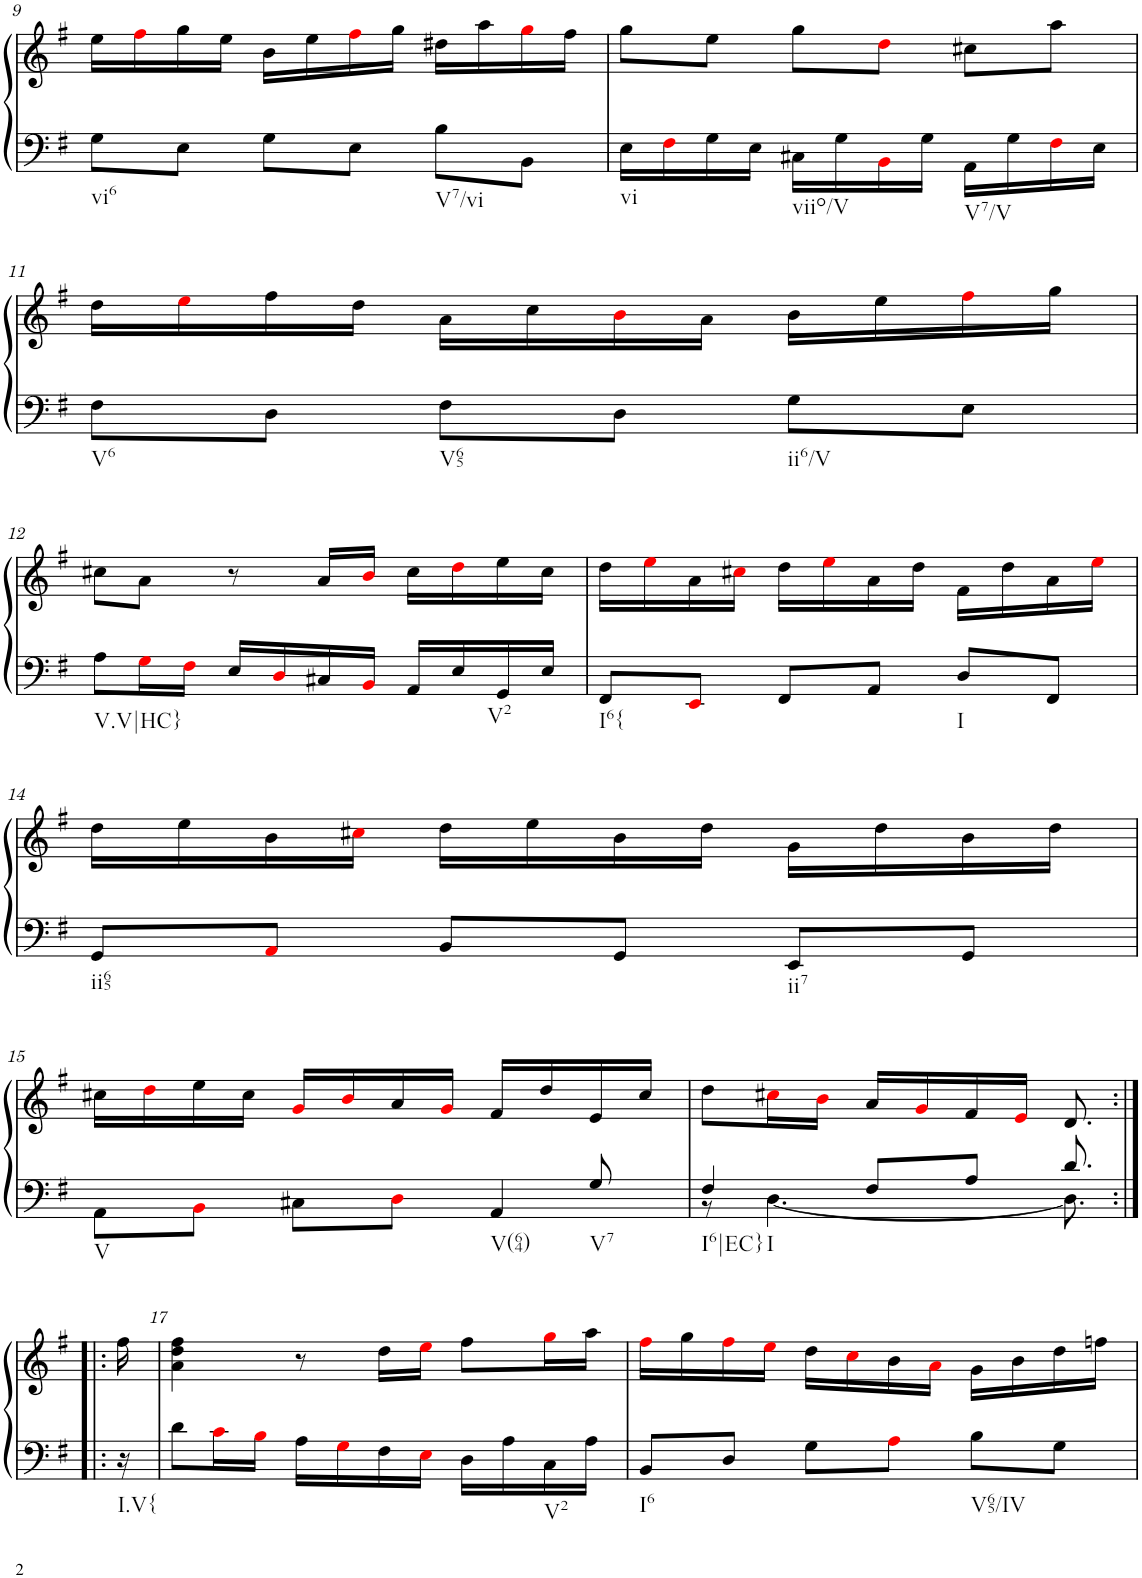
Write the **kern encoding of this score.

**kern	**kern
*part1	*part1
*staff2	*staff1
*I"Klavier linke Hand	*
!!LO:PB:g=z
*clefF4	*clefG2
*k[f#]	*k[f#]
*M3/4	*M3/4
=9	=9
!LO:TX:b:t=vi6	!
8G\L	16ee\LL
.	16ff#i\
8E\J	16gg\
.	16ee\JJ
8G\L	16b\LL
.	16ee\
8E\J	16ff#i\
.	16gg\JJ
!LO:TX:b:t=V7/vi	!
8B\L	16dd#X\LL
.	16aa\
8BB\J	16ggi\
.	16ff#\JJ
=10	=10
!LO:TX:b:t=vi	!
16E\LL	8gg\L
16F#i\	.
16G\	8ee\J
16E\JJ	.
!LO:TX:b:t=viio/V	!
16C#X\LL	8gg\L
16G\	.
16BBi\	8ddi\J
16G\JJ	.
!LO:TX:b:t=V7/V	!
16AA\LL	8cc#X\L
16G\	.
16F#i\	8aa\J
16E\JJ	.
!!LO:LB:g=z
=11	=11
!LO:TX:b:t=V6	!
8F#\L	16dd\LL
.	16eei\
8D\J	16ff#\
.	16dd\JJ
!LO:TX:b:t=V65	!
8F#\L	16a\LL
.	16cc\
8D\J	16bi\
.	16a\JJ
!LO:TX:b:t=ii6/V	!
8G\L	16b\LL
.	16ee\
8E\J	16ff#i\
.	16gg\JJ
!!LO:LB:g=z
=12	=12
!LO:TX:b:t=V.V|HC}	!
8A\L	8cc#X\L
16Gi\L	8a\J
16F#i\JJ	.
16E/LL	8r
16Di/	.
16C#X/	16a/LL
16BBi/JJ	16bi/JJ
16AA/LL	16cc#\LL
16E/	16ddi\
!LO:TX:b:t=V2	!
16GG/	16ee\
16E/JJ	16cc#\JJ
=13	=13
!LO:TX:b:t=I6{	!
8FF#/L	16dd\LL
.	16eei\
8EEi/J	16a\
.	16cc#Xi\JJ
8FF#/L	16dd\LL
.	16eei\
8AA/J	16a\
.	16dd\JJ
!LO:TX:b:t=I	!
8D/L	16f#\LL
.	16dd\
8FF#/J	16a\
.	16eei\JJ
!!LO:LB:g=z
=14	=14
!LO:TX:b:t=ii65	!
8GG/L	16dd\LL
.	16ee\
8AAi/J	16b\
.	16cc#Xi\JJ
8BB/L	16dd\LL
.	16ee\
8GG/J	16b\
.	16dd\JJ
!LO:TX:b:t=ii7	!
8EE/L	16g\LL
.	16dd\
8GG/J	16b\
.	16dd\JJ
!!LO:LB:g=z
=15	=15
*^	*
!LO:TX:b:t=V	!	!
2ryy	8AA\L	16cc#X\LL
.	.	16ddi\
.	8BBi\J	16ee\
.	.	16cc#\JJ
.	8C#X\L	16gi/LL
.	.	16bi/
.	8Di\J	16a/
.	.	16gi/JJ
!LO:TX:b:t=V(64)	!	!
8ryy	4AA/	16f#/LL
.	.	16dd/
!LO:TX:b:t=V7	!	!
8G/	.	16e/
.	.	16cc#/JJ
=16	=16	=16
!LO:TX:b:t=I6|EC}	!	!
!LO:TX:b:t=I	!	!
4F#/	8r	8dd\L
.	[4.D\	16cc#Xi\L
.	.	16bi\JJ
8F#/L	.	16a/LL
.	.	16gi/
8A/J	.	16f#/
.	.	16ei/JJ
8.d/	8.D\]	8.d/
!!LO:LB:g=z
=16X1:|!|:	=16X1:|!|:	=16X1:|!|:
!LO:TX:b:t=I.V{	!	!
*v	*v	*
16r	16ff#\
=17	=17
8d\L	4a\ 4dd\ 4ff#\
16ci\L	.
16Bi\JJ	.
16A\LL	8r
16Gi\	.
16F#\	16dd\LL
16Ei\JJ	16eei\JJ
16D\LL	8ff#\L
16A\	.
!LO:TX:b:t=V2	!
16C\	16ggi\L
16A\JJ	16aa\JJ
=18	=18
!LO:TX:b:t=I6	!
8BB/L	16ff#i\LL
.	16gg\
8D/J	16ff#i\
.	16eei\JJ
8G\L	16dd\LL
.	16cci\
8Ai\J	16b\
.	16ai\JJ
!LO:TX:b:t=V65/IV	!
8B\L	16g\LL
.	16b\
8G\J	16dd\
.	16ffn\JJ
=	=
*-	*-
